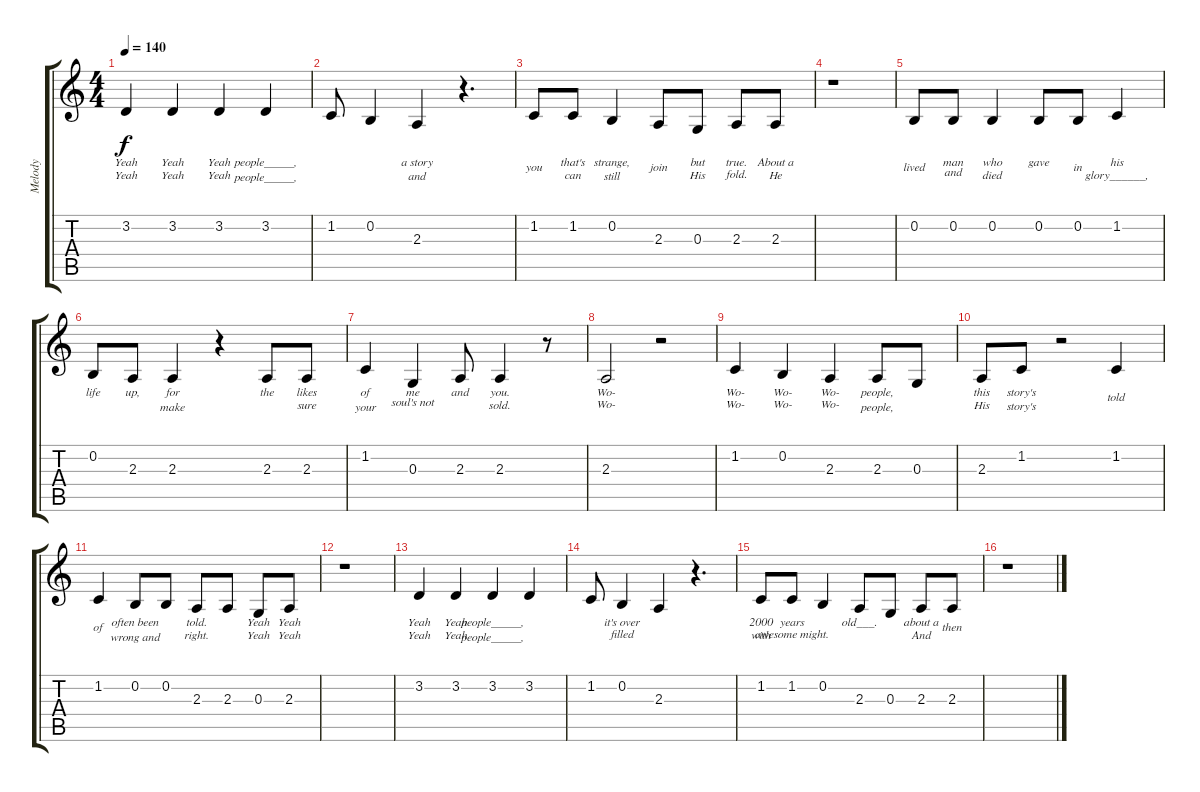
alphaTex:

\track ("Melody" "Melody") {instrument brightacousticpiano}
\staff {score tabs}
\tuning (E4 B3 G3 D3 A2 E2) {hide}
\ts (4 4)
\tempo 140
\clef g2
\ks c
3.2.4{lyrics (0 "Yeah") lyrics (1 "Yeah") lyrics (2 "") lyrics (3 "") lyrics (4 "") dy f} 3.2.4{lyrics (0 "Yeah") lyrics (1 "Yeah") lyrics (2 "") lyrics (3 "") lyrics (4 "")} 3.2.4{lyrics (0 "Yeah") lyrics (1 "Yeah") lyrics (2 "") lyrics (3 "") lyrics (4 "")} 3.2.4{lyrics (0 "people_____,") lyrics (1 "people_____,") lyrics (2 "") lyrics (3 "") lyrics (4 "")} |
1.2.8{lyrics (0 "") lyrics (1 "") lyrics (2 "") lyrics (3 "") lyrics (4 "")} 0.2.4{lyrics (0 "") lyrics (1 "") lyrics (2 "") lyrics (3 "") lyrics (4 "")} 2.3.4{lyrics (0 "a story") lyrics (1 "and") lyrics (2 "") lyrics (3 "") lyrics (4 "")} r.4{d} |
1.2.8{lyrics (0 "") lyrics (1 "you") lyrics (2 "") lyrics (3 "") lyrics (4 "")} 1.2.8{lyrics (0 "that's") lyrics (1 "can") lyrics (2 "") lyrics (3 "") lyrics (4 "")} 0.2.4{lyrics (0 "strange,") lyrics (1 "still") lyrics (2 "") lyrics (3 "") lyrics (4 "")} 2.3.8{lyrics (0 "") lyrics (1 "join") lyrics (2 "") lyrics (3 "") lyrics (4 "")} 0.3.8{lyrics (0 "but") lyrics (1 "His") lyrics (2 "") lyrics (3 "") lyrics (4 "")} 2.3.8{lyrics (0 "true.") lyrics (1 "fold.") lyrics (2 "") lyrics (3 "") lyrics (4 "")} 2.3.8{lyrics (0 "About a") lyrics (1 "He") lyrics (2 "") lyrics (3 "") lyrics (4 "")} |
r.1 |
0.2.8{lyrics (0 "") lyrics (1 "lived") lyrics (2 "") lyrics (3 "") lyrics (4 "")} 0.2.8{lyrics (0 "man") lyrics (1 "and") lyrics (2 "") lyrics (3 "") lyrics (4 "")} 0.2.4{lyrics (0 "who") lyrics (1 "died") lyrics (2 "") lyrics (3 "") lyrics (4 "")} 0.2.8{lyrics (0 "gave") lyrics (1 "") lyrics (2 "") lyrics (3 "") lyrics (4 "")} 0.2.8{lyrics (0 "") lyrics (1 "in") lyrics (2 "") lyrics (3 "") lyrics (4 "")} 1.2.4{lyrics (0 "his") lyrics (1 "glory______,") lyrics (2 "") lyrics (3 "") lyrics (4 "")} |
0.2.8{lyrics (0 "life") lyrics (1 "") lyrics (2 "") lyrics (3 "") lyrics (4 "")} 2.3.8{lyrics (0 "up,") lyrics (1 "") lyrics (2 "") lyrics (3 "") lyrics (4 "")} 2.3.4{lyrics (0 "for") lyrics (1 "make") lyrics (2 "") lyrics (3 "") lyrics (4 "")} r.4 2.3.8{lyrics (0 "the") lyrics (1 "") lyrics (2 "") lyrics (3 "") lyrics (4 "")} 2.3.8{lyrics (0 "likes") lyrics (1 "sure") lyrics (2 "") lyrics (3 "") lyrics (4 "")} |
1.2.4{lyrics (0 "of") lyrics (1 "your") lyrics (2 "") lyrics (3 "") lyrics (4 "")} 0.3.4{lyrics (0 "me") lyrics (1 "soul's not") lyrics (2 "") lyrics (3 "") lyrics (4 "")} 2.3.8{lyrics (0 "and") lyrics (1 "") lyrics (2 "") lyrics (3 "") lyrics (4 "")} 2.3.4{lyrics (0 "you.") lyrics (1 "sold.") lyrics (2 "") lyrics (3 "") lyrics (4 "")} r.8 |
2.3.2{lyrics (0 "Wo-") lyrics (1 "Wo-") lyrics (2 "") lyrics (3 "") lyrics (4 "")} r.2 |
1.2.4{lyrics (0 "Wo-") lyrics (1 "Wo-") lyrics (2 "") lyrics (3 "") lyrics (4 "")} 0.2.4{lyrics (0 "Wo-") lyrics (1 "Wo-") lyrics (2 "") lyrics (3 "") lyrics (4 "")} 2.3.4{lyrics (0 "Wo-") lyrics (1 "Wo-") lyrics (2 "") lyrics (3 "") lyrics (4 "")} 2.3.8{lyrics (0 "people,") lyrics (1 "people,") lyrics (2 "") lyrics (3 "") lyrics (4 "")} 0.3.8{lyrics (0 "") lyrics (1 "") lyrics (2 "") lyrics (3 "") lyrics (4 "")} |
2.3.8{lyrics (0 "this") lyrics (1 "His") lyrics (2 "") lyrics (3 "") lyrics (4 "")} 1.2.8{lyrics (0 "story's") lyrics (1 "story's") lyrics (2 "") lyrics (3 "") lyrics (4 "")} r.2 1.2.4{lyrics (0 "") lyrics (1 "told") lyrics (2 "") lyrics (3 "") lyrics (4 "")} |
1.2.4{lyrics (0 "") lyrics (1 "of") lyrics (2 "") lyrics (3 "") lyrics (4 "")} 0.2.8{lyrics (0 "often been") lyrics (1 "wrong and") lyrics (2 "") lyrics (3 "") lyrics (4 "")} 0.2.8{lyrics (0 "") lyrics (1 "") lyrics (2 "") lyrics (3 "") lyrics (4 "")} 2.3.8{lyrics (0 "told.") lyrics (1 "right.") lyrics (2 "") lyrics (3 "") lyrics (4 "")} 2.3.8{lyrics (0 "") lyrics (1 "") lyrics (2 "") lyrics (3 "") lyrics (4 "")} 0.3.8{lyrics (0 "Yeah") lyrics (1 "Yeah") lyrics (2 "") lyrics (3 "") lyrics (4 "")} 2.3.8{lyrics (0 "Yeah") lyrics (1 "Yeah") lyrics (2 "") lyrics (3 "") lyrics (4 "")} |
r.1 |
3.2.4{lyrics (0 "Yeah") lyrics (1 "Yeah") lyrics (2 "") lyrics (3 "") lyrics (4 "")} 3.2.4{lyrics (0 "Yeah") lyrics (1 "Yeah") lyrics (2 "") lyrics (3 "") lyrics (4 "")} 3.2.4{lyrics (0 "people_____,") lyrics (1 "people_____,") lyrics (2 "") lyrics (3 "") lyrics (4 "")} 3.2.4{lyrics (0 "") lyrics (1 "") lyrics (2 "") lyrics (3 "") lyrics (4 "")} |
1.2.8{lyrics (0 "") lyrics (1 "") lyrics (2 "") lyrics (3 "") lyrics (4 "")} 0.2.4{lyrics (0 "it's over") lyrics (1 "filled") lyrics (2 "") lyrics (3 "") lyrics (4 "")} 2.3.4{lyrics (0 "") lyrics (1 "") lyrics (2 "") lyrics (3 "") lyrics (4 "")} r.4{d} |
1.2.8{lyrics (0 "2000") lyrics (1 "with") lyrics (2 "") lyrics (3 "") lyrics (4 "")} 1.2.8{lyrics (0 "years") lyrics (1 "awesome might.") lyrics (2 "") lyrics (3 "") lyrics (4 "")} 0.2.4{lyrics (0 "") lyrics (1 "") lyrics (2 "") lyrics (3 "") lyrics (4 "")} 2.3.8{lyrics (0 "old___.") lyrics (1 "") lyrics (2 "") lyrics (3 "") lyrics (4 "")} 0.3.8{lyrics (0 "") lyrics (1 "") lyrics (2 "") lyrics (3 "") lyrics (4 "")} 2.3.8{lyrics (0 "about a") lyrics (1 "And") lyrics (2 "") lyrics (3 "") lyrics (4 "")} 2.3.8{lyrics (0 "") lyrics (1 "then") lyrics (2 "") lyrics (3 "") lyrics (4 "")} |
r.1
